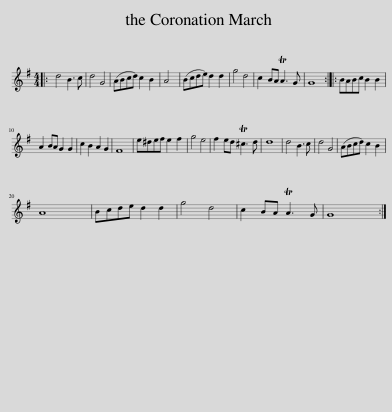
X:1
L:1/8
M:4/4
I:linebreak $
K:G
V:1 treble
V:1
|: d4 B3 c | d4 G4 | (ABcd) c2 B2 | A4 | (Bcde) d2 d2 | %5
 g4 d4 | c2 BA TA3 G | G8 :: BABc B2 B2 |$ A2 BA G2 G2 | %10
 c2 B2 A2 G2 | F8 | e^def e2 f2 | g4 e4 | f2 ed T^c3 d | %15
 d8 | d4 B3 c | d4 G4 | (ABcd) c2 B2 |$ A8 | %20
 Bcde d2 d2 | g4 d4 | c2 BA TA3 G | G8 :| %24
